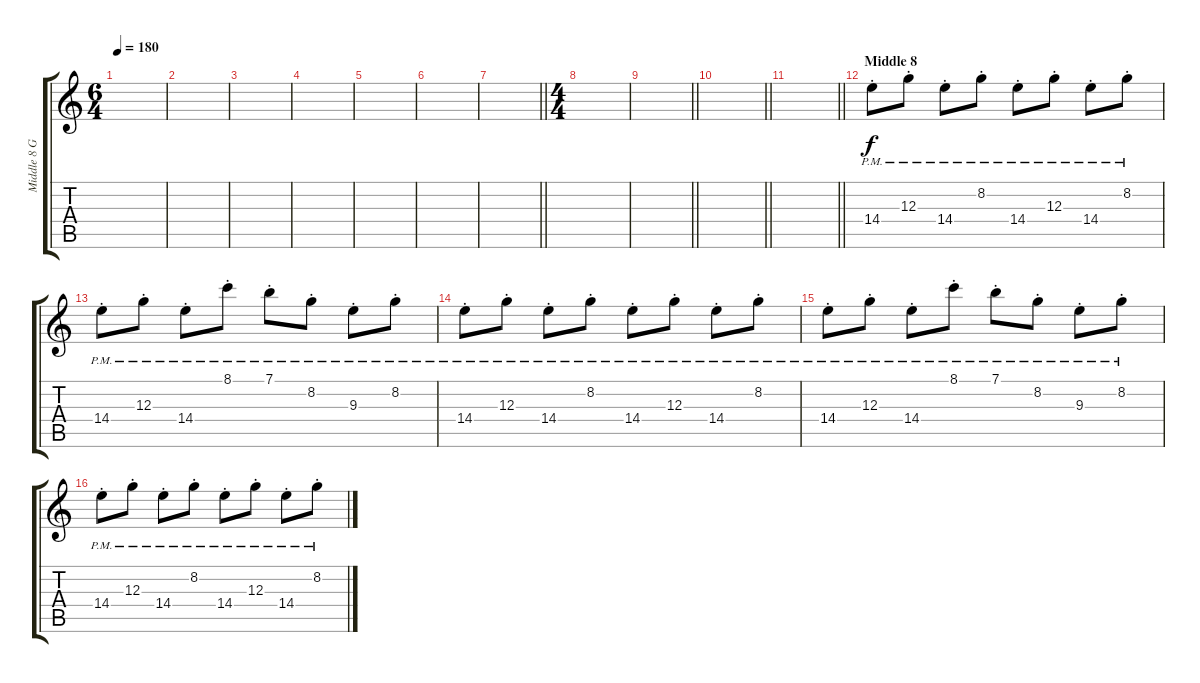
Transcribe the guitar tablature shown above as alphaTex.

\track ("Middle 8 Guitar 2" "Middle 8 G") {instrument electricguitarclean}
\staff {score tabs}
\tuning (E4 B3 G3 D3 A2 E2) {hide}
\ts (6 4)
\tempo 180
\clef g2
\ks c
|
|
|
|
|
|
\barLineRight lightlight
|
\ts (4 4)
|
\barLineRight lightlight
|
\barLineRight lightlight
|
\barLineRight lightlight
|
\section ("" "Middle 8")
14.4{pm st}.8 12.3{pm st}.8 14.4{pm st}.8 8.2{pm st}.8 14.4{pm st}.8 12.3{pm st}.8 14.4{pm st}.8 8.2{pm st}.8 |
14.4{pm st}.8 12.3{pm st}.8 14.4{pm st}.8 8.1{pm st}.8 7.1{pm st}.8 8.2{pm st}.8 9.3{pm st}.8 8.2{pm st}.8 |
14.4{pm st}.8 12.3{pm st}.8 14.4{pm st}.8 8.2{pm st}.8 14.4{pm st}.8 12.3{pm st}.8 14.4{pm st}.8 8.2{pm st}.8 |
14.4{pm st}.8 12.3{pm st}.8 14.4{pm st}.8 8.1{pm st}.8 7.1{pm st}.8 8.2{pm st}.8 9.3{pm st}.8 8.2{pm st}.8 |
14.4{pm st}.8 12.3{pm st}.8 14.4{pm st}.8 8.2{pm st}.8 14.4{pm st}.8 12.3{pm st}.8 14.4{pm st}.8 8.2{pm st}.8
